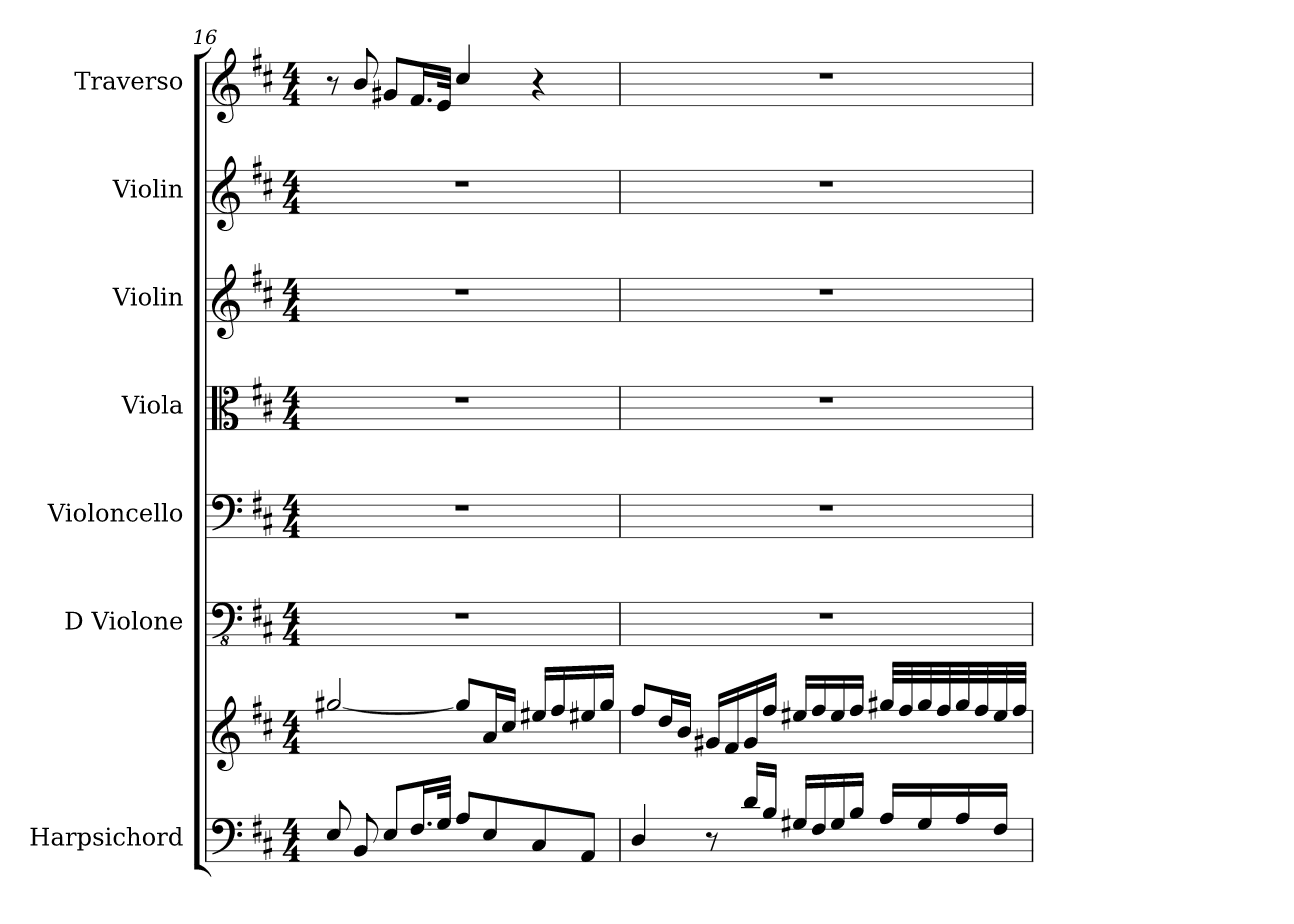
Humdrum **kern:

**kern	**kern	**kern	**kern	**kern	**kern	**kern	**kern
*part7	*part7	*part6	*part5	*part4	*part3	*part2	*part1
*staff8	*staff7	*staff6	*staff5	*staff4	*staff3	*staff2	*staff1
*I"Harpsichord	*	*I"D Violone	*I"Violoncello	*I"Viola	*I"Violin	*I"Violin	*I"Traverso
*I'Hch.	*	*I'D Vne.	*I'Vc.	*I'Vla.	*I'Vln.	*I'Vln.	*I'Trv.
*clefF4	*clefG2	*clefFv4	*clefF4	*clefC3	*clefG2	*clefG2	*clefG2
*	*	*ITrd7c12	*	*	*	*	*
*k[f#c#]	*k[f#c#]	*k[f#c#]	*k[f#c#]	*k[f#c#]	*k[f#c#]	*k[f#c#]	*k[f#c#]
*M4/4	*M4/4	*M4/4	*M4/4	*M4/4	*M4/4	*M4/4	*M4/4
=16	=16	=16	=16	=16	=16	=16	=16
8E/	[2gg#X/	1r	1r	1r	1r	1r	8r
8BB/	.	.	.	.	.	.	8b/
8E/L	.	.	.	.	.	.	8g#X/L
16.F#/L	.	.	.	.	.	.	16.f#/L
32G/JJk	.	.	.	.	.	.	32e/JJk
8A/L	8gg#/L]	.	.	.	.	.	4cc#/
8E/	16a/L	.	.	.	.	.	.
.	16cc#/JJ	.	.	.	.	.	.
8C#/	16ee#X/LL	.	.	.	.	.	4r
.	16ff#/	.	.	.	.	.	.
8AA/J	16ee#X/	.	.	.	.	.	.
.	16gg#/JJ	.	.	.	.	.	.
!!LO:PB:g=z
=17	=17	=17	=17	=17	=17	=17	=17
4D/	8ff#/L	1r	1r	1r	1r	1r	1r
.	16dd/L	.	.	.	.	.	.
.	16b/JJ	.	.	.	.	.	.
8r	16g#X/LL	.	.	.	.	.	.
.	16f#/	.	.	.	.	.	.
16d/LL	16g#/	.	.	.	.	.	.
16B/JJ	16ff#/JJ	.	.	.	.	.	.
16G#X/LL	16ee#X/LL	.	.	.	.	.	.
16F#/	16ff#/	.	.	.	.	.	.
16G#/	16ee#/	.	.	.	.	.	.
16B/JJ	16ff#/JJ	.	.	.	.	.	.
16A/LL	32gg#X/LLL	.	.	.	.	.	.
.	32ff#/	.	.	.	.	.	.
16G#/	32gg#/	.	.	.	.	.	.
.	32ff#/	.	.	.	.	.	.
16A/	32gg#/	.	.	.	.	.	.
.	32ff#/	.	.	.	.	.	.
16F#/JJ	32ee#/	.	.	.	.	.	.
.	32ff#/JJJ	.	.	.	.	.	.
=	=	=	=	=	=	=	=
*-	*-	*-	*-	*-	*-	*-	*-
